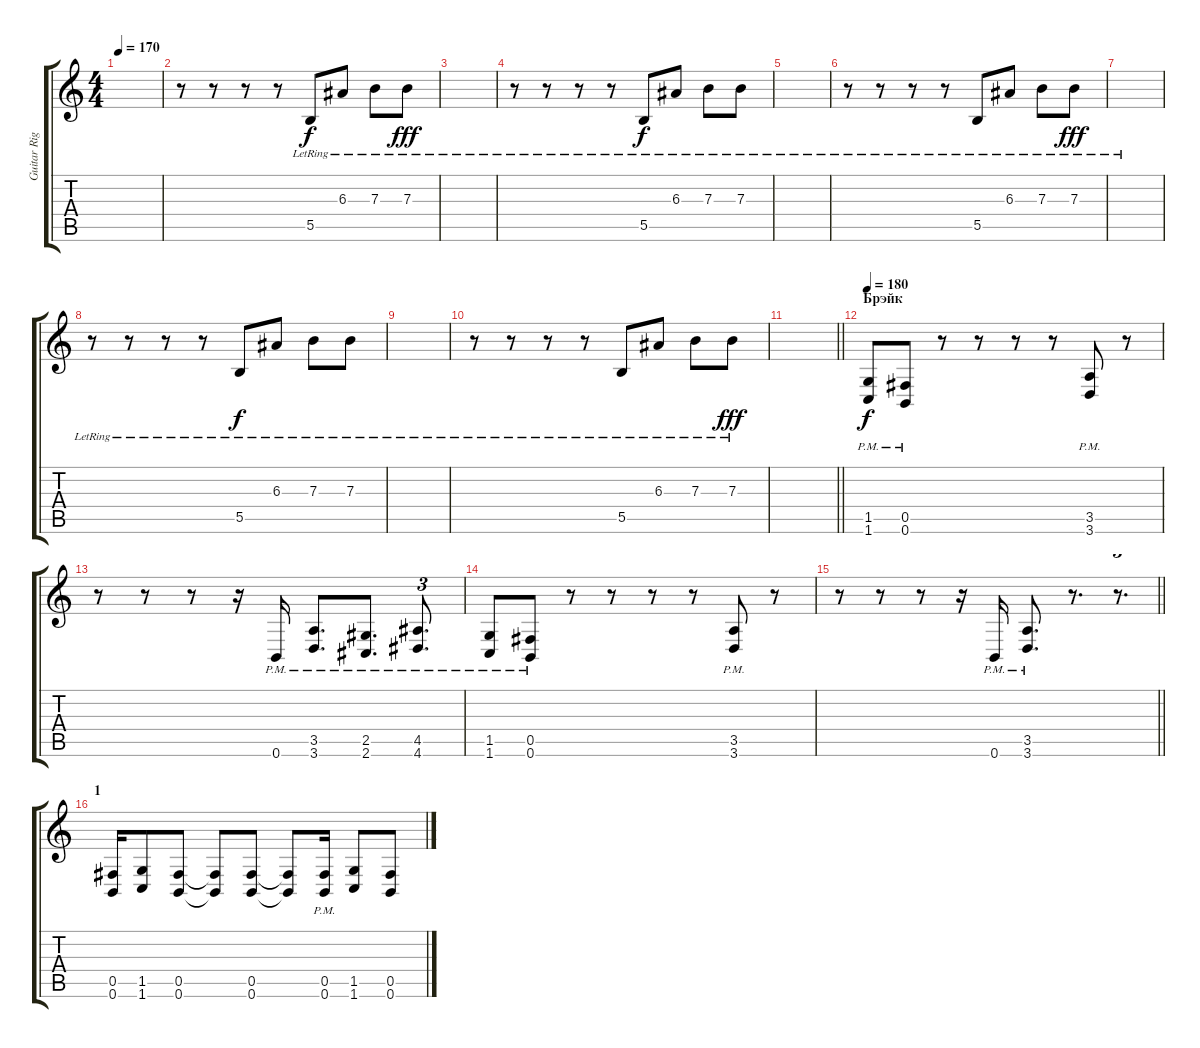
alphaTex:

\track ("Guitar Right" "Guitar Rig") {instrument distortionguitar}
\staff {score tabs}
\tuning (Db4 Ab3 E3 B2 Gb2 B1) {hide}
\ts (4 4)
\tempo 170
\clef g2
\ks c
|
r.8 r.8 r.8 r.8 5.5{lr}.8 6.3{lr}.8 7.3{lr}.8 7.3{lr}.8{dy fff} |
|
r.8 r.8 r.8 r.8 5.5{lr}.8{dy f} 6.3{lr}.8 7.3{lr}.8 7.3{lr}.8 |
|
r.8 r.8 r.8 r.8 5.5{lr}.8 6.3{lr}.8 7.3{lr}.8 7.3{lr}.8{dy fff} |
|
r.8 r.8 r.8 r.8 5.5{lr}.8{dy f} 6.3{lr}.8 7.3{lr}.8 7.3{lr}.8 |
|
r.8 r.8 r.8 r.8 5.5{lr}.8 6.3{lr}.8 7.3{lr}.8 7.3{lr}.8{dy fff} |
\barLineRight lightlight
|
\section ("" "Брэйк")
\tempo 180
(1.5{pm} 1.6{pm}).8{dy f volume 13 balance 16 instrument distortionguitar} (0.5{pm} 0.6{pm}).8 r.8 r.8 r.8 r.8 (3.5{pm} 3.6{pm}).8 r.8 |
r.8 r.8 r.8 r.16 0.6{pm}.16 (3.5{pm} 3.6{pm}).8{d} (2.5{pm} 2.6{pm}).8{d} (4.5{pm} 4.6{pm}).8{d tu (3 2)} |
(1.5{pm} 1.6{pm}).8 (0.5{pm} 0.6{pm}).8 r.8 r.8 r.8 r.8 (3.5{pm} 3.6{pm}).8 r.8 |
\barLineRight lightlight
r.8 r.8 r.8 r.16 0.6{pm}.16 (3.5{pm} 3.6{pm}).8{d} r.8{d} r.8{d tu (3 2)} |
\section ("" "1")
(0.5 0.6).16 (1.5 1.6).8 (0.5 0.6).8 (0.5{t} 0.6{t}).8 (0.5 0.6).8 (0.5{t} 0.6{t}).8 (0.5{pm} 0.6{pm}).16 (1.5 1.6).8 (0.5 0.6).8
